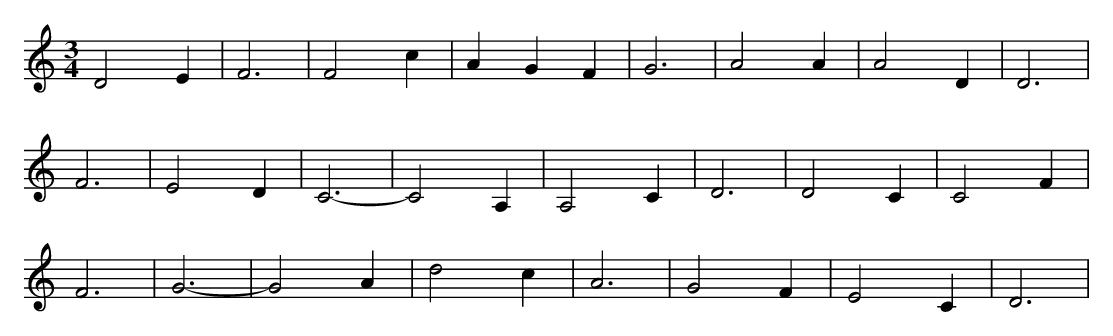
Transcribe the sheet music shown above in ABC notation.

X:1
M:3/4
K:Ddor
D4 E2|F6|F4 c2|A2 G2 F2|G6|A4 A2|A4 D2|D6|
F6|E4 D2|C6-|C4 A,2|A,4 C2|D6|D4 C2|C4 F2|
F6|G6-|G4 A2|d4 c2|A6|G4 F2|E4 C2|D6|
